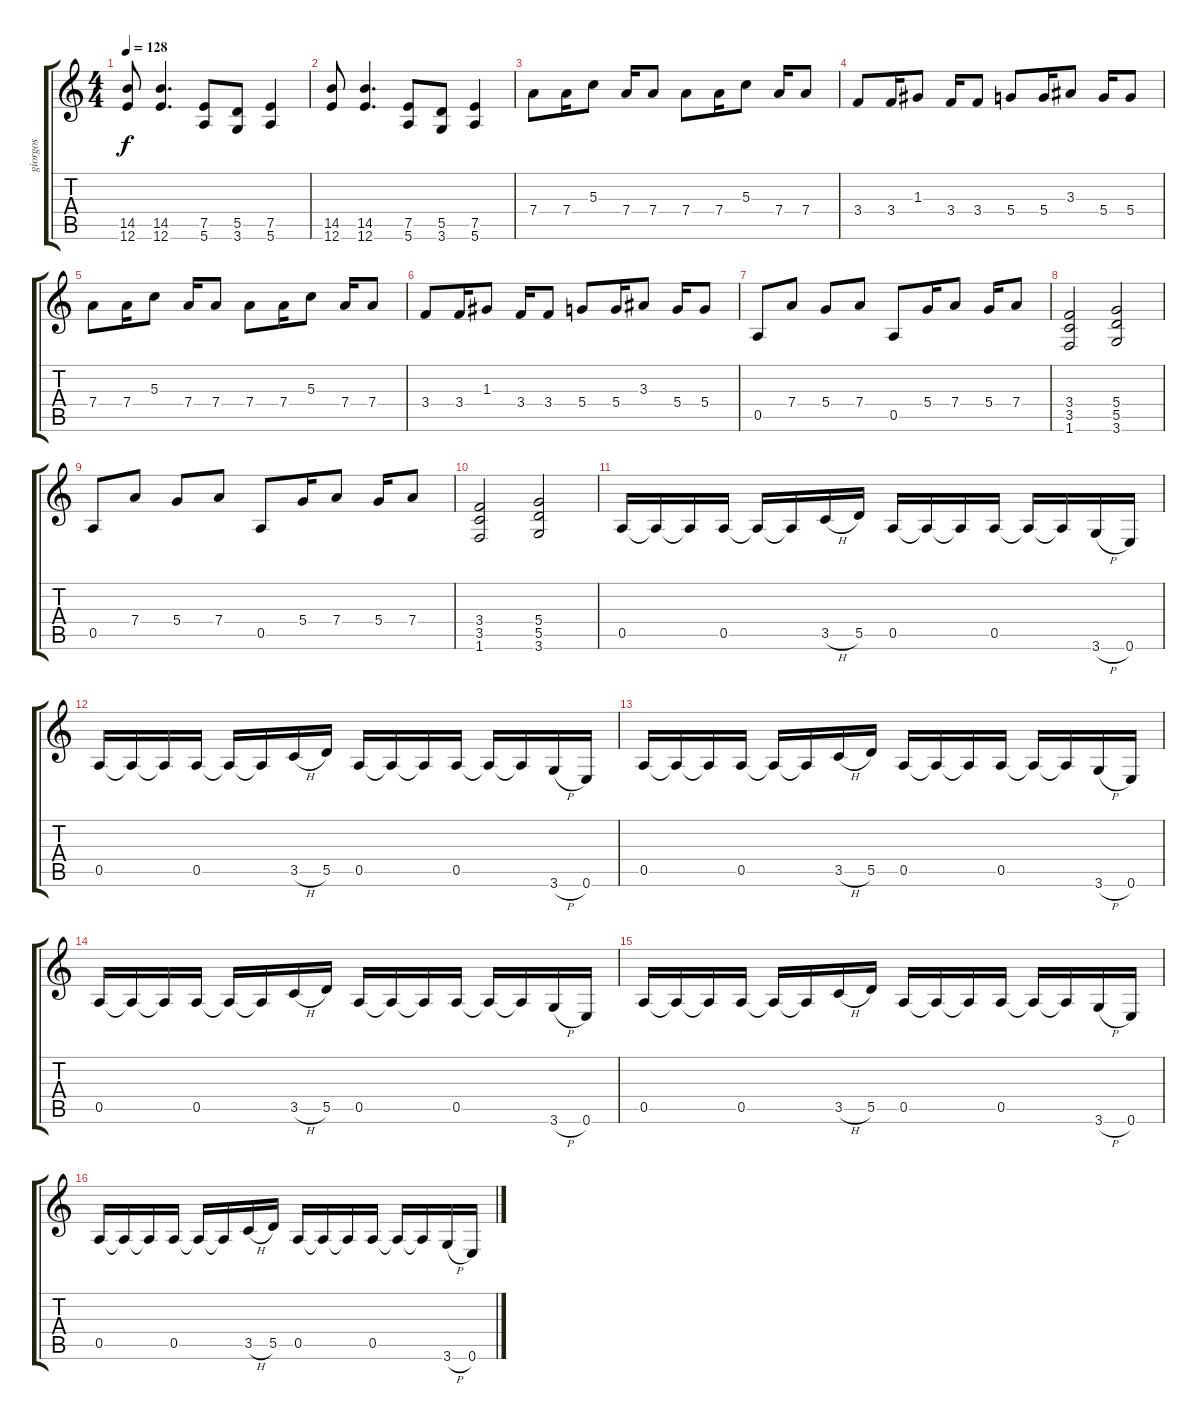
\track ("giorgos" "giorgos") {instrument overdrivenguitar}
\staff {score tabs}
\tuning (E4 B3 G3 D3 A2 E2) {hide}
\ts (4 4)
\tempo 128
\clef g2
\ks c
(14.5 12.6).8{dy f} (14.5 12.6).4{d} (7.5 5.6).8 (5.5 3.6).8 (7.5 5.6).4 |
(14.5 12.6).8 (14.5 12.6).4{d} (7.5 5.6).8 (5.5 3.6).8 (7.5 5.6).4 |
7.4.8 7.4.16 5.3.8 7.4.16 7.4.8 7.4.8 7.4.16 5.3.8 7.4.16 7.4.8 |
3.4.8 3.4.16 1.3.8 3.4.16 3.4.8 5.4.8 5.4.16 3.3.8 5.4.16 5.4.8 |
7.4.8 7.4.16 5.3.8 7.4.16 7.4.8 7.4.8 7.4.16 5.3.8 7.4.16 7.4.8 |
3.4.8 3.4.16 1.3.8 3.4.16 3.4.8 5.4.8 5.4.16 3.3.8 5.4.16 5.4.8 |
0.5.8 7.4.8 5.4.8 7.4.8 0.5.8 5.4.16 7.4.8 5.4.16 7.4.8 |
(3.4 3.5 1.6).2 (5.4 5.5 3.6).2 |
0.5.8 7.4.8 5.4.8 7.4.8 0.5.8 5.4.16 7.4.8 5.4.16 7.4.8 |
(3.4 3.5 1.6).2 (5.4 5.5 3.6).2 |
0.5.16 0.5{t}.16 0.5{t}.16 0.5.16 0.5{t}.16 0.5{t}.16 3.5{h}.16 5.5.16 0.5.16 0.5{t}.16 0.5{t}.16 0.5.16 0.5{t}.16 0.5{t}.16 3.6{h}.16 0.6.16 |
0.5.16 0.5{t}.16 0.5{t}.16 0.5.16 0.5{t}.16 0.5{t}.16 3.5{h}.16 5.5.16 0.5.16 0.5{t}.16 0.5{t}.16 0.5.16 0.5{t}.16 0.5{t}.16 3.6{h}.16 0.6.16 |
0.5.16 0.5{t}.16 0.5{t}.16 0.5.16 0.5{t}.16 0.5{t}.16 3.5{h}.16 5.5.16 0.5.16 0.5{t}.16 0.5{t}.16 0.5.16 0.5{t}.16 0.5{t}.16 3.6{h}.16 0.6.16 |
0.5.16 0.5{t}.16 0.5{t}.16 0.5.16 0.5{t}.16 0.5{t}.16 3.5{h}.16 5.5.16 0.5.16 0.5{t}.16 0.5{t}.16 0.5.16 0.5{t}.16 0.5{t}.16 3.6{h}.16 0.6.16 |
0.5.16 0.5{t}.16 0.5{t}.16 0.5.16 0.5{t}.16 0.5{t}.16 3.5{h}.16 5.5.16 0.5.16 0.5{t}.16 0.5{t}.16 0.5.16 0.5{t}.16 0.5{t}.16 3.6{h}.16 0.6.16 |
0.5.16 0.5{t}.16 0.5{t}.16 0.5.16 0.5{t}.16 0.5{t}.16 3.5{h}.16 5.5.16 0.5.16 0.5{t}.16 0.5{t}.16 0.5.16 0.5{t}.16 0.5{t}.16 3.6{h}.16 0.6.16
